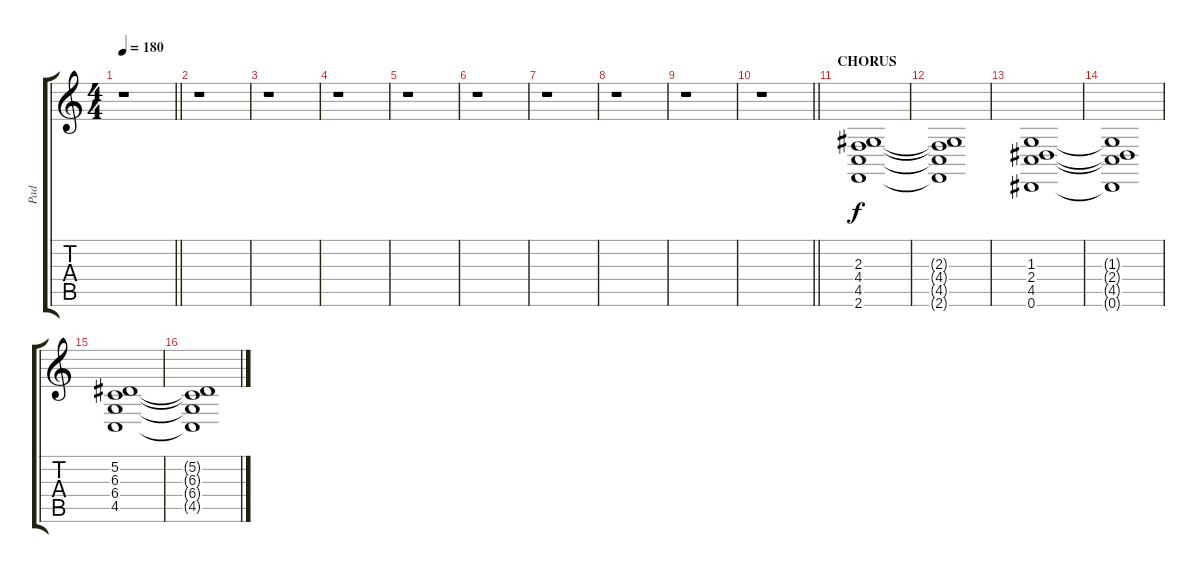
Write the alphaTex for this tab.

\track ("Pad" "Pad") {instrument pad7halo}
\staff {score tabs}
\tuning (Eb4 Bb3 Gb3 Db3 Ab2 Eb2) {hide}
\ts (4 4)
\tempo 180
\clef g2
\barLineRight lightlight
\ks c
r.1{dy f} |
r.1 |
r.1 |
r.1 |
r.1 |
r.1 |
r.1 |
r.1 |
r.1 |
\barLineRight lightlight
r.1 |
\section ("" "CHORUS")
(2.3 4.4 4.5 2.6).1 |
(2.3{t} 4.4{t} 4.5{t} 2.6{t}).1 |
(1.3 2.4 4.5 0.6).1 |
(1.3{t} 2.4{t} 4.5{t} 0.6{t}).1 |
(5.2 6.3 6.4 4.5).1 |
(5.2{t} 6.3{t} 6.4{t} 4.5{t}).1
